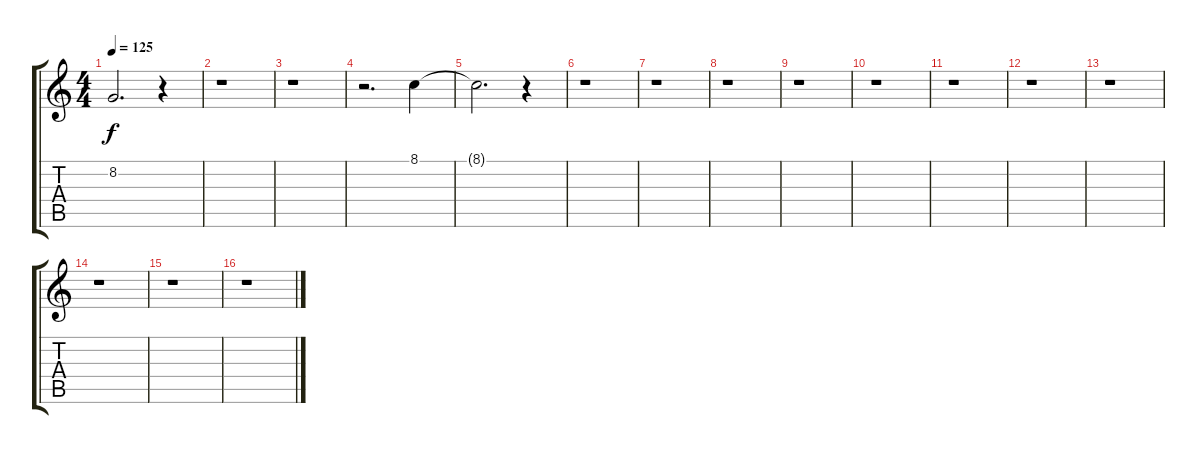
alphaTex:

\track "" {instrument brasssection}
\staff {score tabs}
\tuning (E4 B3 G3 D3 A2 E2) {hide}
\ts (4 4)
\tempo 125
\clef g2
\ks c
8.2.2{d dy f} r.4 |
r.1 |
r.1 |
r.2{d} 8.1.4{volume 9} |
8.1{t}.2{d} r.4 |
r.1 |
r.1 |
r.1 |
r.1 |
r.1 |
r.1 |
r.1 |
r.1 |
r.1 |
r.1 |
r.1
